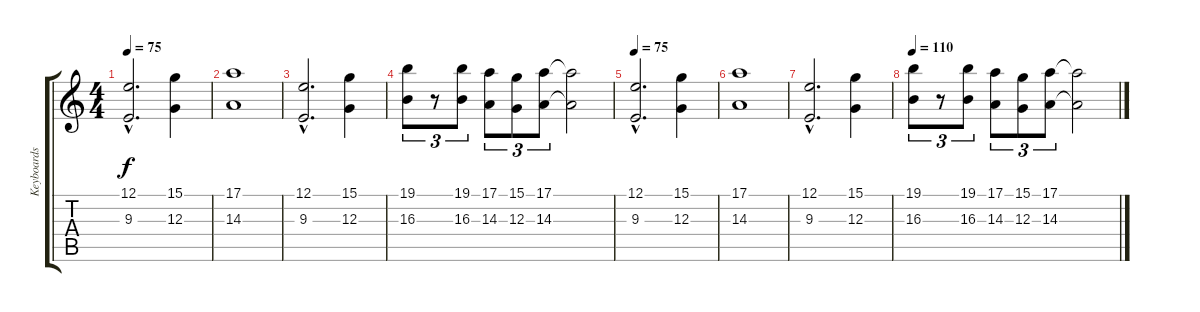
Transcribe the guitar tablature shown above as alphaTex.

\track ("Keyboards" "Keyboards") {instrument stringensemble1}
\staff {score tabs}
\tuning (E4 B3 G3 D3 A2 E2) {hide}
\ts (4 4)
\tempo 75
\clef g2
\ks c
(12.1{hac} 9.3{hac}).2{d dy f volume 10} (15.1 12.3).4 |
(17.1 14.3).1 |
(12.1{hac} 9.3{hac}).2{d} (15.1 12.3).4 |
(19.1 16.3).8{tu (3 2)} r.8{tu (3 2)} (19.1 16.3).8{tu (3 2)} (17.1 14.3).8{tu (3 2)} (15.1 12.3).8{tu (3 2)} (17.1 14.3).8{tu (3 2)} (17.1{t} 14.3{t}).2 |
\tempo 75
(12.1{hac} 9.3{hac}).2{d volume 10} (15.1 12.3).4 |
(17.1 14.3).1 |
(12.1{hac} 9.3{hac}).2{d} (15.1 12.3).4 |
\tempo 110
(19.1 16.3).8{tu (3 2)} r.8{tu (3 2)} (19.1 16.3).8{tu (3 2)} (17.1 14.3).8{tu (3 2)} (15.1 12.3).8{tu (3 2)} (17.1 14.3).8{tu (3 2)} (17.1{t} 14.3{t}).2
